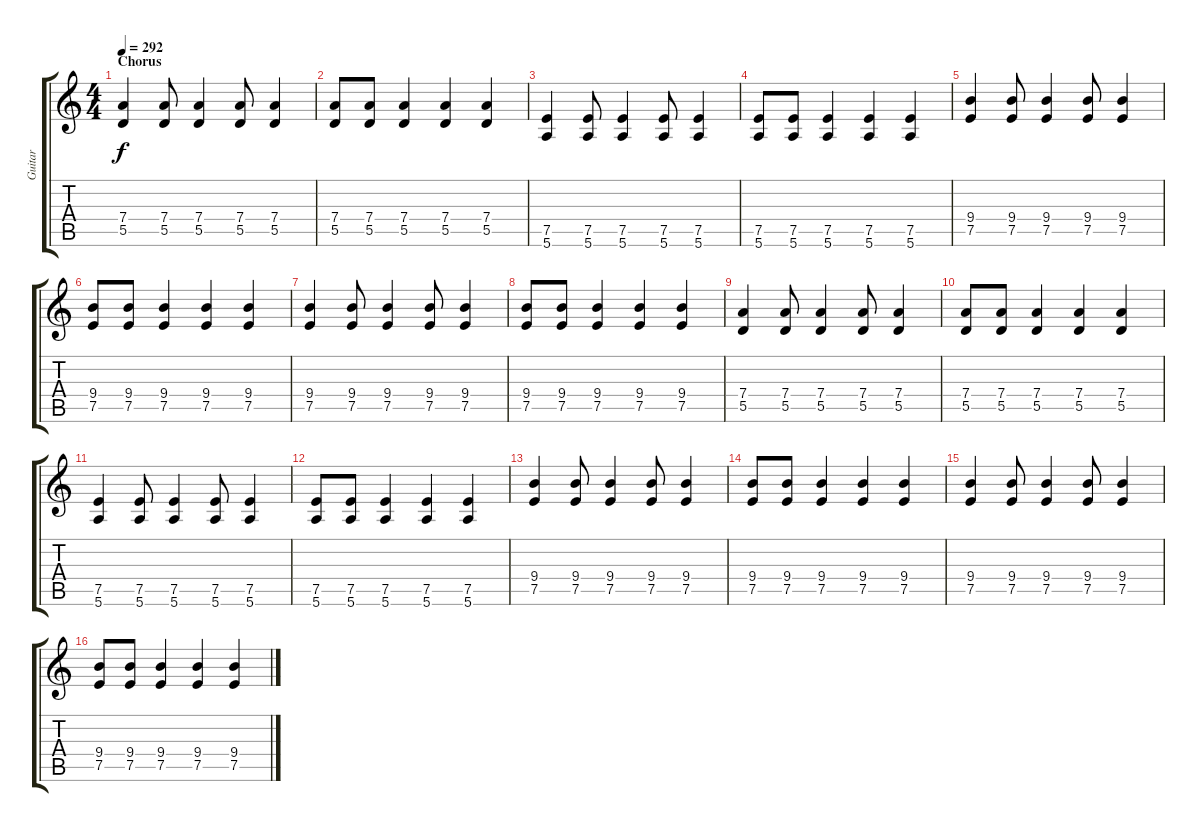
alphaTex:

\track ("Guitar" "Guitar") {instrument overdrivenguitar}
\staff {score tabs}
\tuning (E4 B3 G3 D3 A2 E2) {hide}
\ts (4 4)
\section ("" "Chorus")
\tempo 292
\clef g2
\ks c
(7.4 5.5).4{dy f} (7.4 5.5).8 (7.4 5.5).4 (7.4 5.5).8 (7.4 5.5).4 |
(7.4 5.5).8 (7.4 5.5).8 (7.4 5.5).4 (7.4 5.5).4 (7.4 5.5).4 |
(7.5 5.6).4 (7.5 5.6).8 (7.5 5.6).4 (7.5 5.6).8 (7.5 5.6).4 |
(7.5 5.6).8 (7.5 5.6).8 (7.5 5.6).4 (7.5 5.6).4 (7.5 5.6).4 |
(9.4 7.5).4 (9.4 7.5).8 (9.4 7.5).4 (9.4 7.5).8 (9.4 7.5).4 |
(9.4 7.5).8 (9.4 7.5).8 (9.4 7.5).4 (9.4 7.5).4 (9.4 7.5).4 |
(9.4 7.5).4 (9.4 7.5).8 (9.4 7.5).4 (9.4 7.5).8 (9.4 7.5).4 |
(9.4 7.5).8 (9.4 7.5).8 (9.4 7.5).4 (9.4 7.5).4 (9.4 7.5).4 |
(7.4 5.5).4 (7.4 5.5).8 (7.4 5.5).4 (7.4 5.5).8 (7.4 5.5).4 |
(7.4 5.5).8 (7.4 5.5).8 (7.4 5.5).4 (7.4 5.5).4 (7.4 5.5).4 |
(7.5 5.6).4 (7.5 5.6).8 (7.5 5.6).4 (7.5 5.6).8 (7.5 5.6).4 |
(7.5 5.6).8 (7.5 5.6).8 (7.5 5.6).4 (7.5 5.6).4 (7.5 5.6).4 |
(9.4 7.5).4 (9.4 7.5).8 (9.4 7.5).4 (9.4 7.5).8 (9.4 7.5).4 |
(9.4 7.5).8 (9.4 7.5).8 (9.4 7.5).4 (9.4 7.5).4 (9.4 7.5).4 |
(9.4 7.5).4 (9.4 7.5).8 (9.4 7.5).4 (9.4 7.5).8 (9.4 7.5).4 |
(9.4 7.5).8 (9.4 7.5).8 (9.4 7.5).4 (9.4 7.5).4 (9.4 7.5).4
